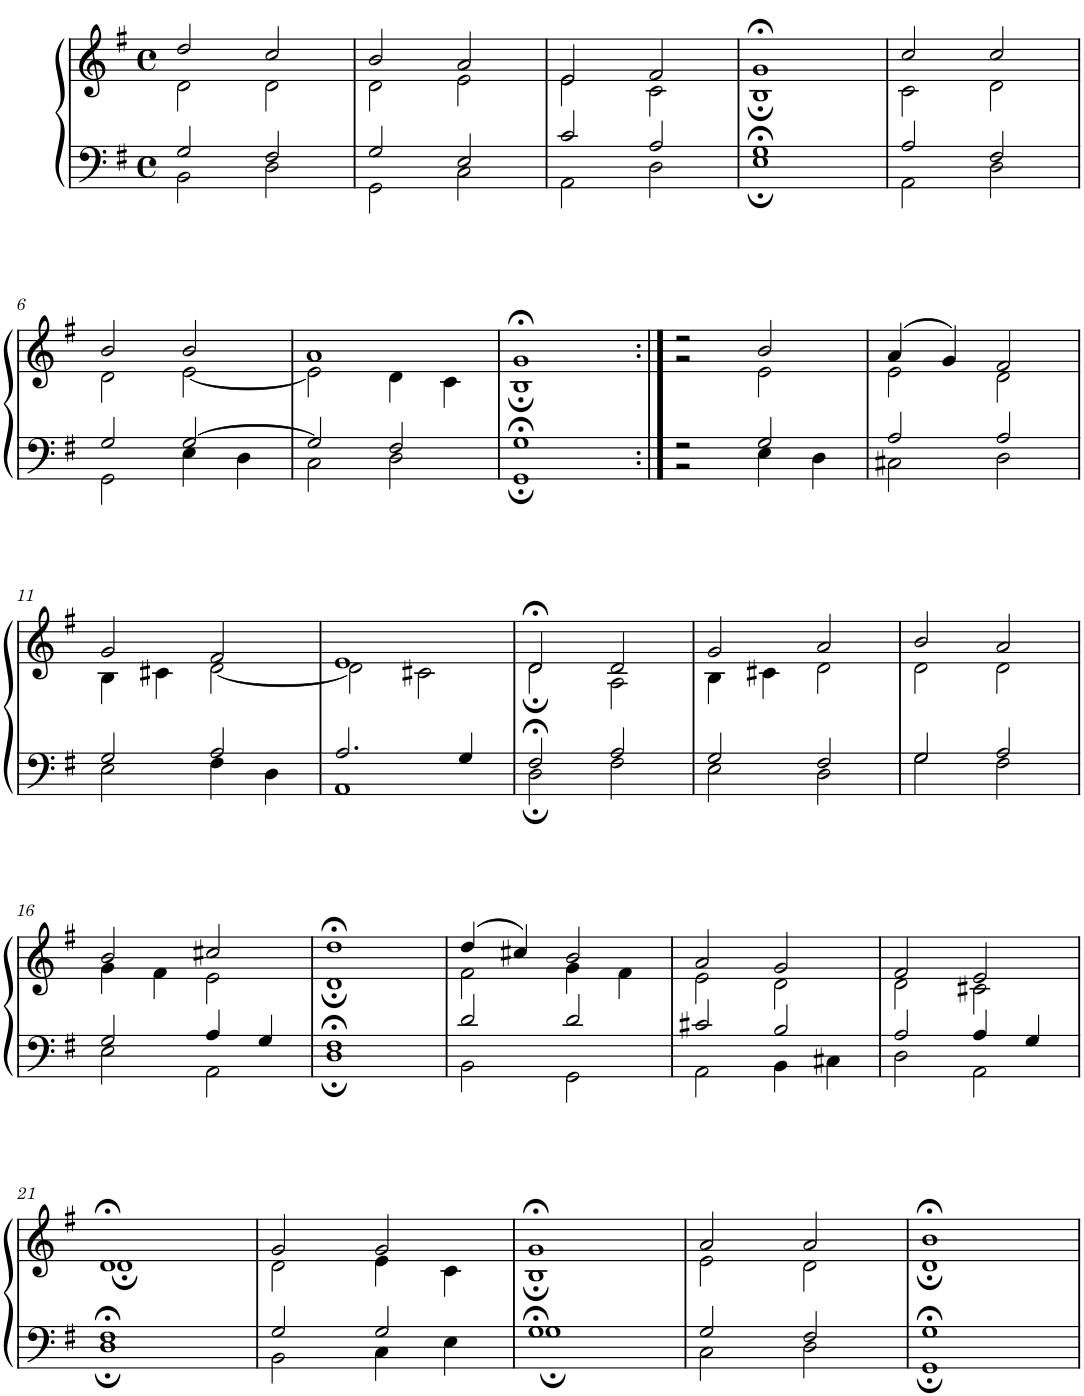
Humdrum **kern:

**kern	**kern
*part1	*part1
*staff2	*staff1
*I"Piano	*
*I'Pno.	*
*clefF4	*clefG2
*k[f#]	*k[f#]
*M4/4	*M4/4
*met(c)	*met(c)
=1	=1
*^	*^
2G/	2BB\	2dd/	2d\
2F#/	2D\	2cc/	2d\
=2	=2	=2	=2
2G/	2GG\	2b/	2d\
2E/	2C\	2a/	2e\
=3	=3	=3	=3
2c/	2AA\	2e/	2e\
2A/	2D\	2f#/	2c\
=4	=4	=4	=4
1G;<	1E;	1g;<	1B;
=5	=5	=5	=5
2A/	2AA\	2cc/	2c\
2F#/	2D\	2cc/	2d\
!!LO:LB:g=z	!!
=6	=6	=6	=6
2G/	2GG\	2b/	2d\
[2G/	4E\	2b/	[2e\
.	4D\	.	.
=7	=7	=7	=7
2G/]	2C\	1a	2e\]
2F#/	2D\	.	4d\
.	.	.	4c\
=8	=8	=8	=8
1G;<	1GG;	1g;<	1B;
=9:|!	=9:|!	=9:|!	=9:|!
2r	2r	2r	2r
2G/	4E\	2b/	2e\
.	4D\	.	.
=10	=10	=10	=10
2A/	2C#X\	(4a/	2e\
.	.	4g/)	.
2A/	2D\	2f#/	2d\
!!LO:LB:g=z	!!
=11	=11	=11	=11
2G/	2E\	2g/	4B\
.	.	.	4c#X\
2A/	4F#\	2f#/	[2d\
.	4D\	.	.
=12	=12	=12	=12
2.A/	1AA	1e	2d\]
.	.	.	2c#X\
4G/	.	.	.
=13	=13	=13	=13
2F#;</	2D;\	2d;</	2d;\
2A/	2F#\	2d/	2A\
=14	=14	=14	=14
2G/	2E\	2g/	4B\
.	.	.	4c#X\
2F#/	2D\	2a/	2d\
=15	=15	=15	=15
2G/	2G\	2b/	2d\
2A/	2F#\	2a/	2d\
!!LO:LB:g=z	!!
=16	=16	=16	=16
2G/	2E\	2b/	4g\
.	.	.	4f#\
4A/	2AA\	2cc#X/	2e\
4G/	.	.	.
=17	=17	=17	=17
1F#;<	1D;	1dd;<	1d;
=18	=18	=18	=18
2d/	2BB\	(4dd/	2f#\
.	.	4cc#X/)	.
2d/	2GG\	2b/	4g\
.	.	.	4f#\
=19	=19	=19	=19
2c#X/	2AA\	2a/	2e\
2B/	4BB\	2g/	2d\
.	4C#X\	.	.
=20	=20	=20	=20
2A/	2D\	2f#/	2d\
4A/	2AA\	2e/	2c#X\
4G/	.	.	.
!!LO:LB:g=z	!!
=21	=21	=21	=21
1F#;<	1D;	1d;<	1d;
=22	=22	=22	=22
2G/	2BB\	2g/	2d\
2G/	4C\	2g/	4e\
.	4E\	.	4c\
=23	=23	=23	=23
1G;<	1G;	1g;<	1B;
=24	=24	=24	=24
2G/	2C\	2a/	2e\
2F#/	2D\	2a/	2d\
=25	=25	=25	=25
1G;<	1GG;	1b;<	1d;
*v	*v	*	*
*	*v	*v
=	=
*-	*-
